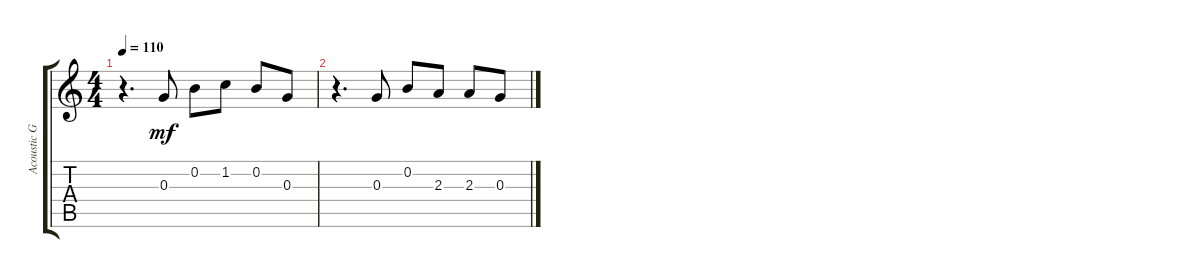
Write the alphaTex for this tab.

\track ("Acoustic Guitar 1" "Acoustic G") {instrument acousticguitarsteel}
\staff {score tabs}
\tuning (E4 B3 G3 D3 A2 E2) {hide}
\ts (4 4)
\tempo 110
\clef g2
\ks c
r.4{d dy mf} 0.3.8 0.2.8 1.2.8 0.2.8 0.3.8 |
r.4{d} 0.3.8 0.2.8 2.3.8 2.3.8 0.3.8
